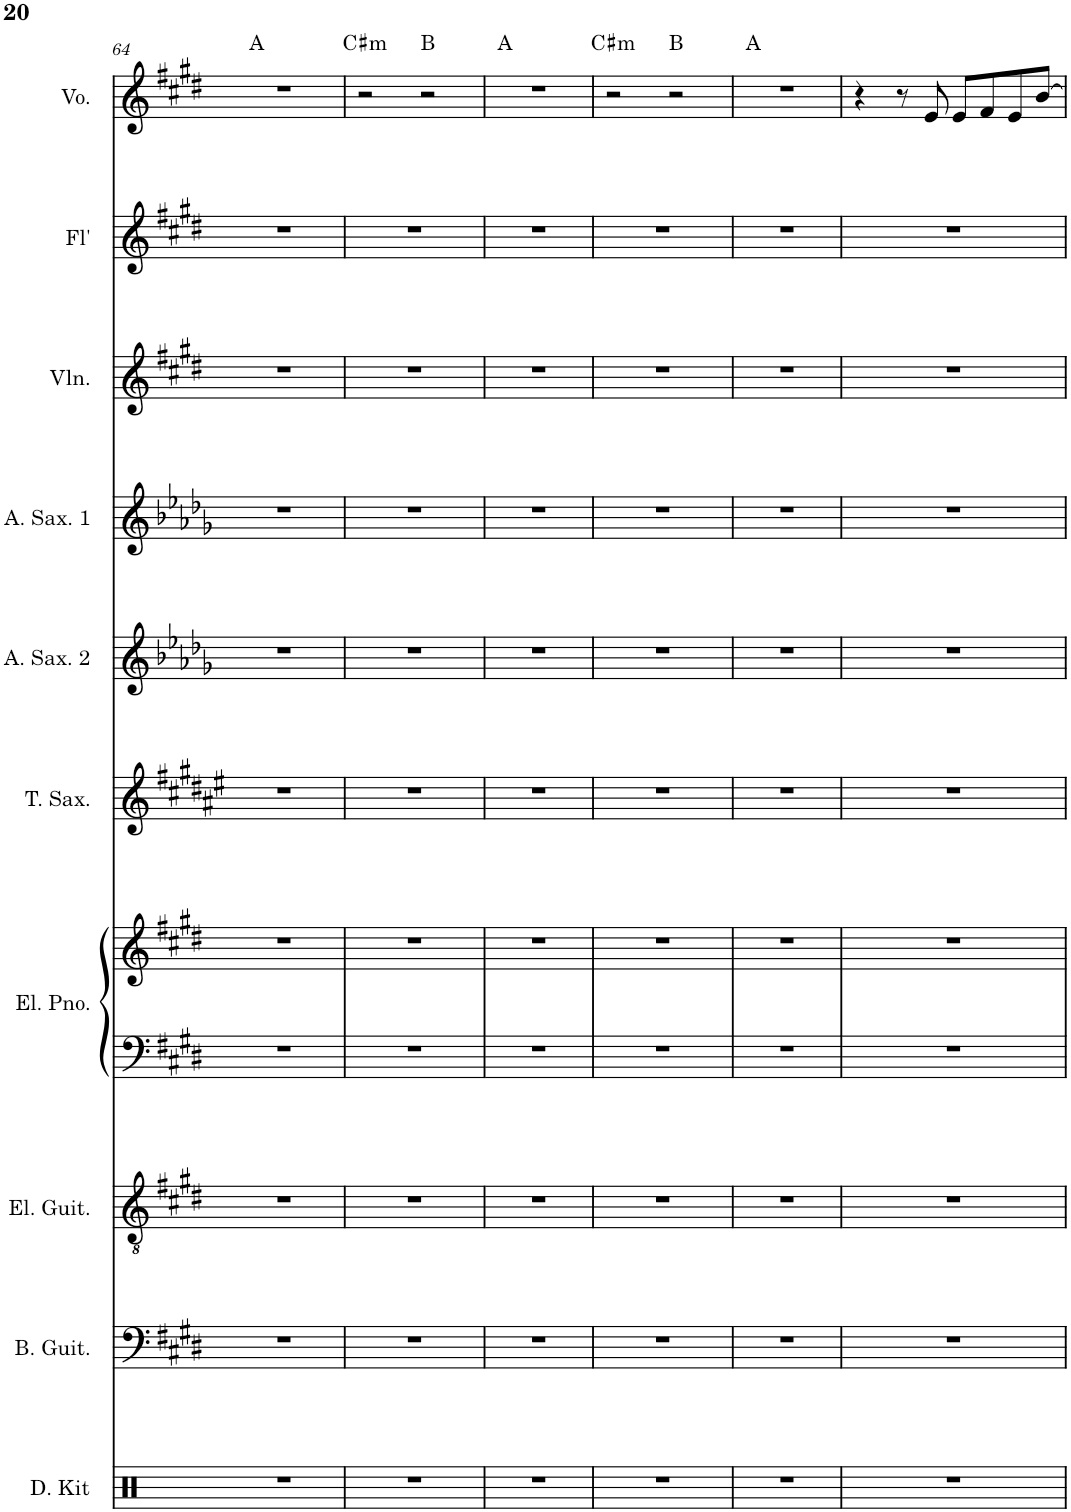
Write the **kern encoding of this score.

**kern	**kern	**kern	**kern	**kern	**kern	**kern	**kern	**kern	**kern	**kern	**harte
*part10	*part9	*part8	*part7	*part7	*part6	*part5	*part4	*part3	*part2	*part1	*part1
*staff11	*staff10	*staff9	*staff8	*staff7	*staff6	*staff5	*staff4	*staff3	*staff2	*staff1	*
*I"Drum Kit	*I"Bass Guitar	*I"Electric Guitar	*I"Electric Piano	*	*I"Tenor Saxophone	*I"Alto Saxophone 2	*I"Alto Saxophone 1	*I"Violin	*I"Flute	*I"Voice	*
*I'D. Kit	*I'B. Guit.	*I'El. Guit.	*I'El. Pno.	*	*I'T. Sax.	*I'A. Sax. 2	*I'A. Sax. 1	*I'Vln.	*I'Fl'	*I'Vo.	*
!!LO:PB:g=z
*clefX	*clefF4	*clefGv2	*clefF4	*clefG2	*clefG2	*clefG2	*clefG2	*clefG2	*clefG2	*clefG2	*
*	*Trd7c12	*	*	*	*Trd8c14	*Trd5c9	*Trd5c9	*	*	*	*
*k[]	*k[f#c#g#d#]	*k[f#c#g#d#]	*k[f#c#g#d#]	*k[f#c#g#d#]	*k[f#c#g#d#a#e#]	*k[b-e-a-d-g-]	*k[b-e-a-d-g-]	*k[f#c#g#d#]	*k[f#c#g#d#]	*k[f#c#g#d#]	*
*M4/4	*M4/4	*M4/4	*M4/4	*M4/4	*M4/4	*M4/4	*M4/4	*M4/4	*M4/4	*M4/4	*
=64	=64	=64	=64	=64	=64	=64	=64	=64	=64	=64	=64
1r	1r	1r	1r	1r	1r	1r	1r	1r	1r	1r	A:maj
=65	=65	=65	=65	=65	=65	=65	=65	=65	=65	=65	=65
!	!	!	!	!	!	!	!	!	!	!	!LO:H:kt=m
1r	1r	1r	1r	1r	1r	1r	1r	1r	1r	2r	C#:min
.	.	.	.	.	.	.	.	.	.	2r	B:maj
=66	=66	=66	=66	=66	=66	=66	=66	=66	=66	=66	=66
1r	1r	1r	1r	1r	1r	1r	1r	1r	1r	1r	A:maj
=67	=67	=67	=67	=67	=67	=67	=67	=67	=67	=67	=67
!	!	!	!	!	!	!	!	!	!	!	!LO:H:kt=m
1r	1r	1r	1r	1r	1r	1r	1r	1r	1r	2r	C#:min
.	.	.	.	.	.	.	.	.	.	2r	B:maj
=68	=68	=68	=68	=68	=68	=68	=68	=68	=68	=68	=68
1r	1r	1r	1r	1r	1r	1r	1r	1r	1r	1r	A:maj
=69	=69	=69	=69	=69	=69	=69	=69	=69	=69	=69	=69
1r	1r	1r	1r	1r	1r	1r	1r	1r	1r	4r	.
.	.	.	.	.	.	.	.	.	.	8r	.
.	.	.	.	.	.	.	.	.	.	8e/	.
.	.	.	.	.	.	.	.	.	.	8e/L	.
.	.	.	.	.	.	.	.	.	.	8f#/	.
.	.	.	.	.	.	.	.	.	.	8e/	.
.	.	.	.	.	.	.	.	.	.	[8b/J	.
=	=	=	=	=	=	=	=	=	=	=	=
*-	*-	*-	*-	*-	*-	*-	*-	*-	*-	*-	*-
